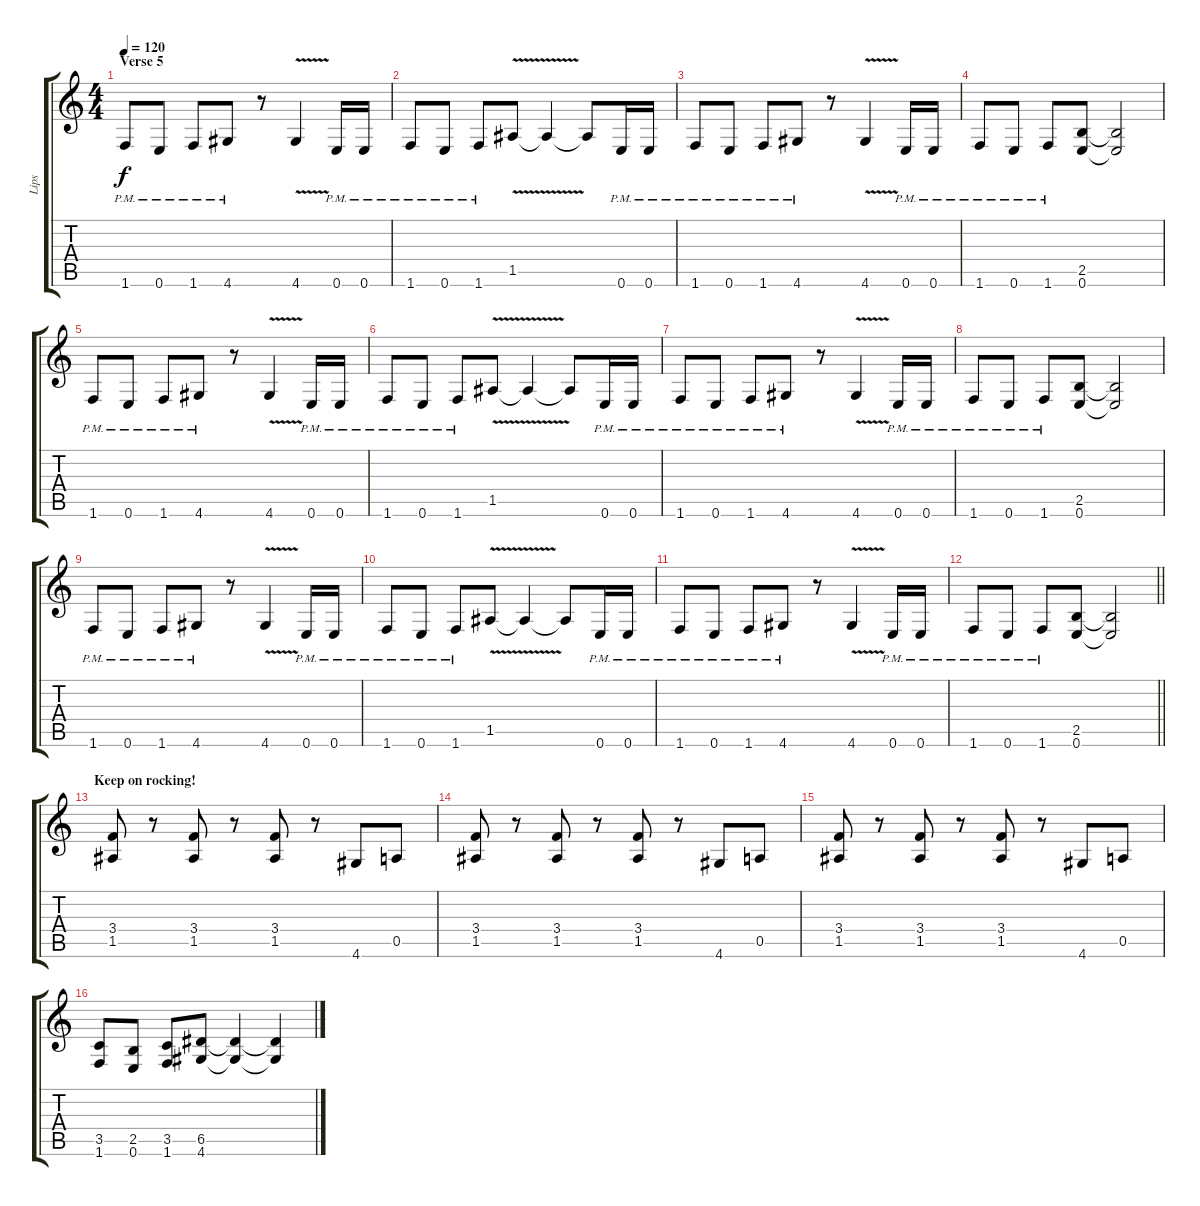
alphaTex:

\track ("Lips" "Lips") {instrument distortionguitar}
\staff {score tabs}
\tuning (E4 B3 G3 D3 A2 E2) {hide}
\ts (4 4)
\section ("" "Verse 5")
\tempo 120
\clef g2
\ks c
1.6{pm}.8{dy f} 0.6{pm}.8 1.6{pm}.8 4.6{pm}.8 r.8 4.6{v}.4 0.6{pm}.16 0.6{pm}.16 |
1.6{pm}.8 0.6{pm}.8 1.6{pm}.8 1.5{v}.8 1.5{t}.4 1.5{t}.8 0.6{pm}.16 0.6{pm}.16 |
1.6{pm}.8 0.6{pm}.8 1.6{pm}.8 4.6{pm}.8 r.8 4.6{v}.4 0.6{pm}.16 0.6{pm}.16 |
1.6{pm}.8 0.6{pm}.8 1.6{pm}.8 (2.5 0.6).8 (2.5{t} 0.6{t}).2 |
1.6{pm}.8 0.6{pm}.8 1.6{pm}.8 4.6{pm}.8 r.8 4.6{v}.4 0.6{pm}.16 0.6{pm}.16 |
1.6{pm}.8 0.6{pm}.8 1.6{pm}.8 1.5{v}.8 1.5{t}.4 1.5{t}.8 0.6{pm}.16 0.6{pm}.16 |
1.6{pm}.8 0.6{pm}.8 1.6{pm}.8 4.6{pm}.8 r.8 4.6{v}.4 0.6{pm}.16 0.6{pm}.16 |
1.6{pm}.8 0.6{pm}.8 1.6{pm}.8 (2.5 0.6).8 (2.5{t} 0.6{t}).2 |
1.6{pm}.8 0.6{pm}.8 1.6{pm}.8 4.6{pm}.8 r.8 4.6{v}.4 0.6{pm}.16 0.6{pm}.16 |
1.6{pm}.8 0.6{pm}.8 1.6{pm}.8 1.5{v}.8 1.5{t}.4 1.5{t}.8 0.6{pm}.16 0.6{pm}.16 |
1.6{pm}.8 0.6{pm}.8 1.6{pm}.8 4.6{pm}.8 r.8 4.6{v}.4 0.6{pm}.16 0.6{pm}.16 |
\barLineRight lightlight
1.6{pm}.8 0.6{pm}.8 1.6{pm}.8 (2.5 0.6).8 (2.5{t} 0.6{t}).2 |
\section ("" "Keep on rocking!")
(3.4 1.5).8 r.8 (3.4 1.5).8 r.8 (3.4 1.5).8 r.8 4.6.8 0.5.8 |
(3.4 1.5).8 r.8 (3.4 1.5).8 r.8 (3.4 1.5).8 r.8 4.6.8 0.5.8 |
(3.4 1.5).8 r.8 (3.4 1.5).8 r.8 (3.4 1.5).8 r.8 4.6.8 0.5.8 |
(3.5 1.6).8 (2.5 0.6).8 (3.5 1.6).8 (6.5 4.6).8 (6.5{t} 4.6{t}).4 (6.5{t} 4.6{t}).4
